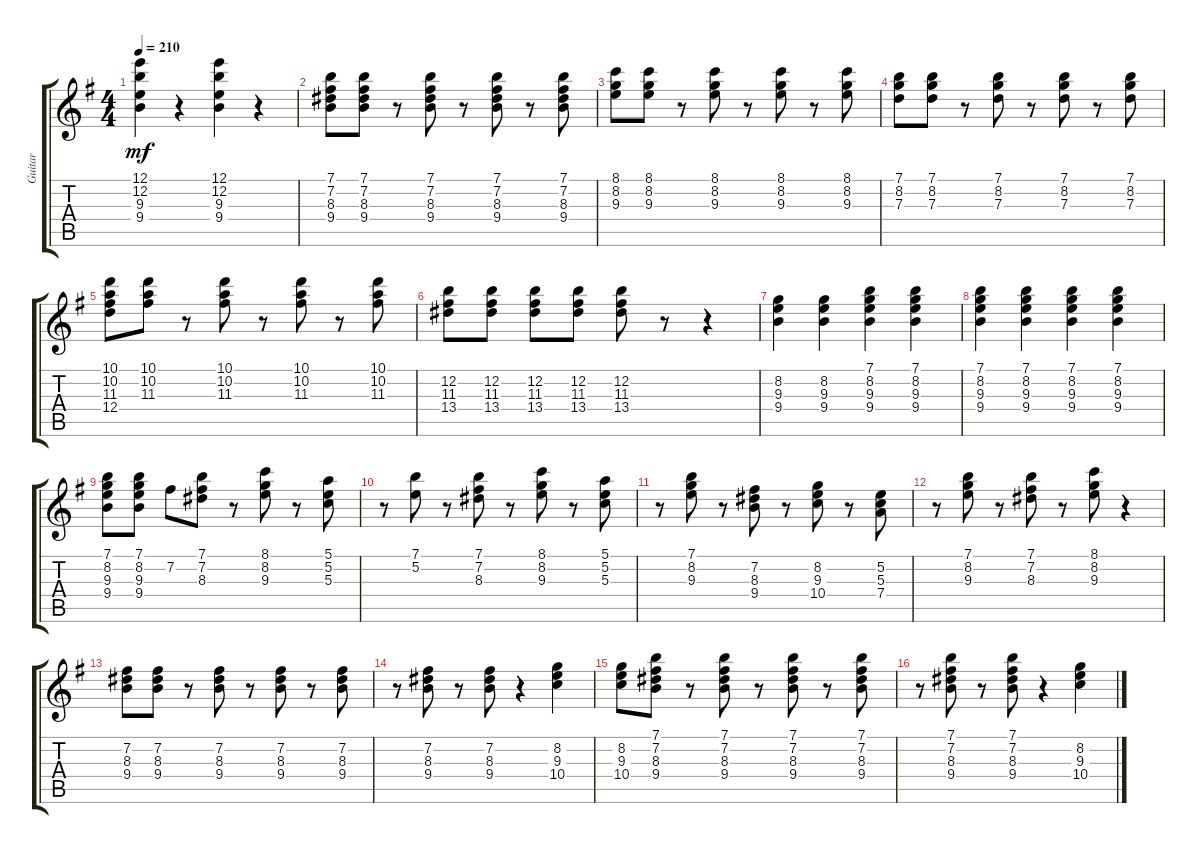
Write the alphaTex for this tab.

\track ("Guitar" "Guitar") {instrument electricguitarjazz}
\staff {score tabs}
\tuning (E4 B3 G3 D3 A2 E2) {hide}
\ts (4 4)
\tempo 210
\clef g2
\ks g
(12.1 12.2 9.3 9.4).4{dy mf} r.4 (12.1 12.2 9.3 9.4).4 r.4 |
(7.1 7.2 8.3 9.4).8 (7.1 7.2 8.3 9.4).8 r.8 (7.1 7.2 8.3 9.4).8 r.8 (7.1 7.2 8.3 9.4).8 r.8 (7.1 7.2 8.3 9.4).8 |
(8.1 8.2 9.3).8 (8.1 8.2 9.3).8 r.8 (8.1 8.2 9.3).8 r.8 (8.1 8.2 9.3).8 r.8 (8.1 8.2 9.3).8 |
(7.1 8.2 7.3).8 (7.1 8.2 7.3).8 r.8 (7.1 8.2 7.3).8 r.8 (7.1 8.2 7.3).8 r.8 (7.1 8.2 7.3).8 |
(10.1 10.2 11.3 12.4).8 (10.1 10.2 11.3).8 r.8 (10.1 10.2 11.3).8 r.8 (10.1 10.2 11.3).8 r.8 (10.1 10.2 11.3).8 |
(12.2 11.3 13.4).8 (12.2 11.3 13.4).8 (12.2 11.3 13.4).8 (12.2 11.3 13.4).8 (12.2 11.3 13.4).8 r.8 r.4 |
(8.2 9.3 9.4).4 (8.2 9.3 9.4).4 (7.1 8.2 9.3 9.4).4 (7.1 8.2 9.3 9.4).4 |
(7.1 8.2 9.3 9.4).4 (7.1 8.2 9.3 9.4).4 (7.1 8.2 9.3 9.4).4 (7.1 8.2 9.3 9.4).4 |
(7.1 8.2 9.3 9.4).8 (7.1 8.2 9.3 9.4).8 7.2.8 (7.1 7.2 8.3).8 r.8 (8.1 8.2 9.3).8 r.8 (5.1 5.2 5.3).8 |
r.8 (7.1 5.2).8 r.8 (7.1 7.2 8.3).8 r.8 (8.1 8.2 9.3).8 r.8 (5.1 5.2 5.3).8 |
r.8 (7.1 8.2 9.3).8 r.8 (7.2 8.3 9.4).8 r.8 (8.2 9.3 10.4).8 r.8 (5.2 5.3 7.4).8 |
r.8 (7.1 8.2 9.3).8 r.8 (7.1 7.2 8.3).8 r.8 (8.1 8.2 9.3).8 r.4 |
(7.2 8.3 9.4).8 (7.2 8.3 9.4).8 r.8 (7.2 8.3 9.4).8 r.8 (7.2 8.3 9.4).8 r.8 (7.2 8.3 9.4).8 |
r.8 (7.2 8.3 9.4).8 r.8 (7.2 8.3 9.4).8 r.4 (8.2 9.3 10.4).4 |
(8.2 9.3 10.4).8 (7.1 7.2 8.3 9.4).8 r.8 (7.1 7.2 8.3 9.4).8 r.8 (7.1 7.2 8.3 9.4).8 r.8 (7.1 7.2 8.3 9.4).8 |
r.8 (7.1 7.2 8.3 9.4).8 r.8 (7.1 7.2 8.3 9.4).8 r.4 (8.2 9.3 10.4).4
